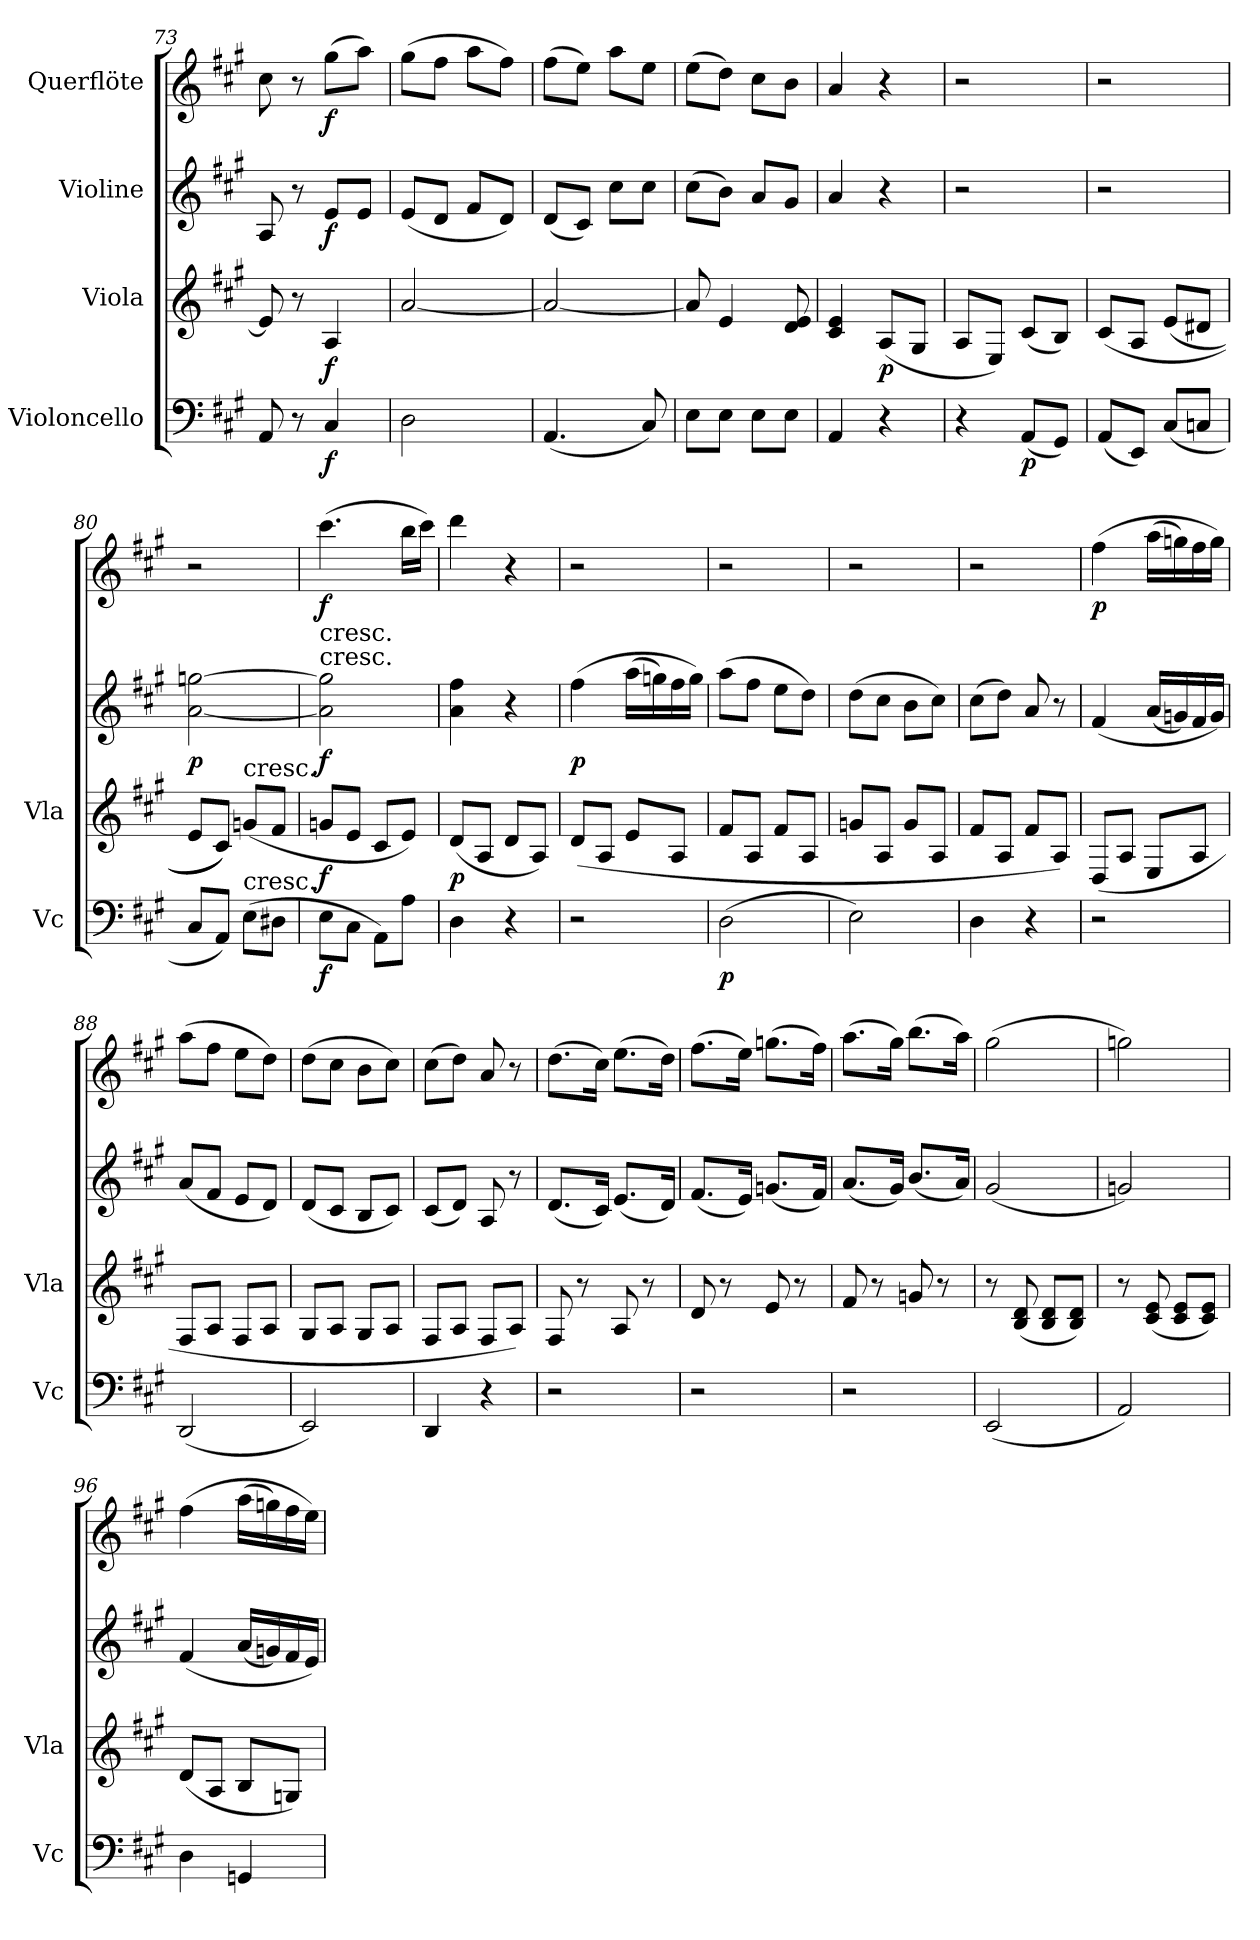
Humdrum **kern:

**kern	**dynam	**kern	**dynam	**kern	**dynam	**kern	**dynam
*part4	*part4	*part3	*part3	*part2	*part2	*part1	*part1
*staff4	*staff4	*staff3	*staff3	*staff2	*staff2	*staff1	*staff1
*I"Violoncello	*	*I"Viola	*	*I"Violine	*	*I"Querflöte	*
*I'Vc	*	*I'Vla	*	*	*	*	*
*clefF4	*	*clefG2	*	*clefG2	*	*clefG2	*
*k[f#c#g#]	*	*k[f#c#g#]	*	*k[f#c#g#]	*	*k[f#c#g#]	*
=73	=73	=73	=73	=73	=73	=73	=73
8AA/	.	8e/]	.	8A/	.	8cc#\	.
8r	.	8r	.	8r	.	8r	.
!	!LO:DY:b	!	!LO:DY:b	!	!LO:DY:b	!	!LO:DY:b
4C#/	f	4A/	f	8e/L	f	(>8gg#\L	f
.	.	.	.	8e/J	.	8aa\J)	.
=74	=74	=74	=74	=74	=74	=74	=74
2D\	.	[2a/	.	(<8e/L	.	(>8gg#\L	.
.	.	.	.	8d/J	.	8ff#\J	.
.	.	.	.	8f#/L	.	8aa\L	.
.	.	.	.	8d/J)	.	8ff#\J)	.
=75	=75	=75	=75	=75	=75	=75	=75
(<4.AA/	.	2a/_	.	(<8d/L	.	(>8ff#\L	.
.	.	.	.	8c#/J)	.	8ee\J)	.
.	.	.	.	8cc#\L	.	8aa\L	.
8C#/)	.	.	.	8cc#\J	.	8ee\J	.
=76	=76	=76	=76	=76	=76	=76	=76
8E\L	.	8a/]	.	(>8cc#\L	.	(>8ee\L	.
8E\J	.	4e/	.	8b\J)	.	8dd\J)	.
8E\L	.	.	.	8a/L	.	8cc#\L	.
8E\J	.	8d/ 8e/	.	8g#/J	.	8b\J	.
=77	=77	=77	=77	=77	=77	=77	=77
4AA/	.	4c#/ 4e/	.	4a/	.	4a/	.
!	!	!	!LO:DY:b	!	!	!	!
4r	.	(<8A/L	p	4r	.	4r	.
.	.	8G#/J	.	.	.	.	.
=78	=78	=78	=78	=78	=78	=78	=78
4r	.	8A/L	.	2r	.	2r	.
.	.	8E/J)	.	.	.	.	.
!	!LO:DY:b	!	!	!	!	!	!
(<8AA/L	p	(<8c#/L	.	.	.	.	.
8GG#/J)	.	8B/J)	.	.	.	.	.
!!LO:LB:g=z
=79	=79	=79	=79	=79	=79	=79	=79
(<8AA/L	.	(>8c#/L	.	2r	.	2r	.
8EE/J)	.	8A/J	.	.	.	.	.
(<8C#/L	.	(<8e/L	.	.	.	.	.
8Cn/J	.	8d#X/J	.	.	.	.	.
=80	=80	=80	=80	=80	=80	=80	=80
!	!	!	!	!	!LO:DY:b	!	!
8C#/L	.	8e/L	.	[2a\ [2ggn\	p	2r	.
8AA/J)	.	8c#/J))	.	.	.	.	.
!	!	!LO:TX:a:t=cresc.	!	!	!	!	!
!LO:TX:a:t=cresc.	!	!	!	!	!	!	!
(>8E\L	.	(>8gn/L	.	.	.	.	.
8D#X\J	.	8f#/J	.	.	.	.	.
=81	=81	=81	=81	=81	=81	=81	=81
!	!	!	!	!LO:TX:a:t=cresc.	!	!	!
!	!	!	!	!LO:TX:a:t=cresc.	!	!	!
!	!LO:DY:b	!	!LO:DY:b	!	!LO:DY:b	!	!LO:DY:b
8E\L	f	8gn/L	f	2a\] 2gg\]	f	(>4.ccc#\	f
8C#\J	.	8e/J	.	.	.	.	.
8AA\L)	.	8c#/L	.	.	.	.	.
8A\J	.	8e/J)	.	.	.	16bb\LL	.
.	.	.	.	.	.	16ccc#\JJ)	.
=82	=82	=82	=82	=82	=82	=82	=82
!	!	!	!LO:DY:b	!	!	!	!
4D\	.	(<8d/L	p	4a\ 4ff#\	.	4ddd\	.
.	.	8A/J	.	.	.	.	.
4r	.	8d/L	.	4r	.	4r	.
.	.	8A/J)	.	.	.	.	.
=83	=83	=83	=83	=83	=83	=83	=83
!	!	!	!	!	!LO:DY:b	!	!
2r	.	(>8d/L	.	(>4ff#\	p	2r	.
.	.	8A/J	.	.	.	.	.
.	.	8e/L	.	(>16aa\LL	.	.	.
.	.	.	.	16ggn\)	.	.	.
.	.	8A/J	.	16ff#\	.	.	.
.	.	.	.	16gg\JJ)	.	.	.
=84	=84	=84	=84	=84	=84	=84	=84
!	!LO:DY:b	!	!	!	!	!	!
(>2D\	p	8f#/L	.	(>8aa\L	.	2r	.
.	.	8A/J	.	8ff#\J	.	.	.
.	.	8f#/L	.	8ee\L	.	.	.
.	.	8A/J	.	8dd\J)	.	.	.
=85	=85	=85	=85	=85	=85	=85	=85
2E\)	.	8gn/L	.	(>8dd\L	.	2r	.
.	.	8A/J	.	8cc#\J	.	.	.
.	.	8g/L	.	8b\L	.	.	.
.	.	8A/J	.	8cc#\J)	.	.	.
=86	=86	=86	=86	=86	=86	=86	=86
4D\	.	8f#/L	.	(>8cc#\L	.	2r	.
.	.	8A/J	.	8dd\J)	.	.	.
4r	.	8f#/L	.	8a/	.	.	.
.	.	8A/J)	.	8r	.	.	.
!!LO:LB:g=z
=87	=87	=87	=87	=87	=87	=87	=87
!	!	!	!	!	!	!	!LO:DY:b
2r	.	(>8D/L	.	(<4f#/	.	(>4ff#\	p
.	.	8A/J	.	.	.	.	.
.	.	8E/L	.	(<16a/LL	.	(>16aa\LL	.
.	.	.	.	16gn/)	.	16ggn\)	.
.	.	8A/J	.	16f#/	.	16ff#\	.
.	.	.	.	16g/JJ)	.	16gg\JJ)	.
=88	=88	=88	=88	=88	=88	=88	=88
(<2DD/	.	8F#/L	.	(<8a/L	.	(>8aa\L	.
.	.	8A/J	.	8f#/J	.	8ff#\J	.
.	.	8F#/L	.	8e/L	.	8ee\L	.
.	.	8A/J	.	8d/J)	.	8dd\J)	.
=89	=89	=89	=89	=89	=89	=89	=89
2EE/)	.	8G#/L	.	(<8d/L	.	(>8dd\L	.
.	.	8A/J	.	8c#/J	.	8cc#\J	.
.	.	8G#/L	.	8B/L	.	8b\L	.
.	.	8A/J	.	8c#/J)	.	8cc#\J)	.
=90	=90	=90	=90	=90	=90	=90	=90
4DD/	.	8F#/L	.	(<8c#/L	.	(>8cc#\L	.
.	.	8A/J	.	8d/J)	.	8dd\J)	.
4r	.	8F#/L	.	8A/	.	8a/	.
.	.	8A/J)	.	8r	.	8r	.
=91	=91	=91	=91	=91	=91	=91	=91
2r	.	8F#/	.	(<8.d/L	.	(>8.dd\L	.
.	.	8r	.	.	.	.	.
.	.	.	.	16c#/Jk)	.	16cc#\Jk)	.
.	.	8A/	.	(<8.e/L	.	(>8.ee\L	.
.	.	8r	.	.	.	.	.
.	.	.	.	16d/Jk)	.	16dd\Jk)	.
=92	=92	=92	=92	=92	=92	=92	=92
2r	.	8d/	.	(<8.f#/L	.	(>8.ff#\L	.
.	.	8r	.	.	.	.	.
.	.	.	.	16e/Jk)	.	16ee\Jk)	.
.	.	8e/	.	(<8.gn/L	.	(>8.ggn\L	.
.	.	8r	.	.	.	.	.
.	.	.	.	16f#/Jk)	.	16ff#\Jk)	.
=93	=93	=93	=93	=93	=93	=93	=93
2r	.	8f#/	.	(<8.a/L	.	(>8.aa\L	.
.	.	8r	.	.	.	.	.
.	.	.	.	16g#/Jk)	.	16gg#\Jk)	.
.	.	8gn/	.	(<8.b/L	.	(>8.bb\L	.
.	.	8r	.	.	.	.	.
.	.	.	.	16a/Jk)	.	16aa\Jk)	.
!!LO:PB:g=z
=94	=94	=94	=94	=94	=94	=94	=94
(<2EE/	.	8r	.	(<2g#/	.	(>2gg#\	.
.	.	(<8B/ 8d/	.	.	.	.	.
.	.	8B/ 8d/L	.	.	.	.	.
.	.	8B/ 8d/J)	.	.	.	.	.
=95	=95	=95	=95	=95	=95	=95	=95
2AA/)	.	8r	.	2gn/)	.	2ggn\)	.
.	.	(<8c#/ 8e/	.	.	.	.	.
.	.	8c#/ 8e/L	.	.	.	.	.
.	.	8c#/ 8e/J)	.	.	.	.	.
=96	=96	=96	=96	=96	=96	=96	=96
4D\	.	(<8d/L	.	(<4f#/	.	(>4ff#\	.
.	.	8A/J	.	.	.	.	.
4GGn/	.	8B/L	.	(<16a/LL	.	(>16aa\LL	.
.	.	.	.	16gn/)	.	16ggn\)	.
.	.	8Gn/J)	.	16f#/	.	16ff#\	.
.	.	.	.	16e/JJ)	.	16ee\JJ)	.
=	=	=	=	=	=	=	=
*-	*-	*-	*-	*-	*-	*-	*-
